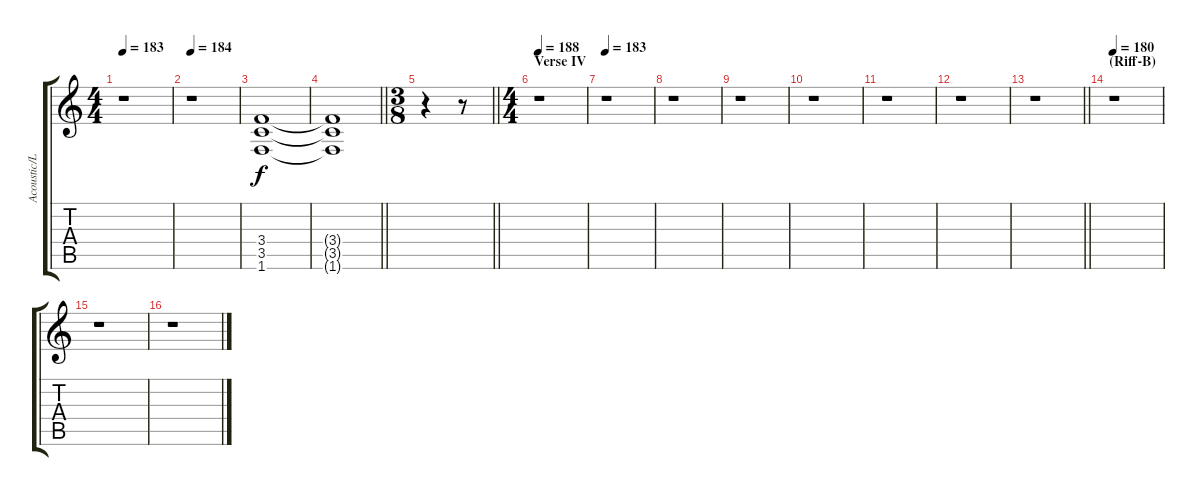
\track ("Acoustic/Lead Guitar I" "Acoustic/L") {instrument distortionguitar}
\staff {score tabs}
\tuning (E4 B3 G3 D3 A2 E2) {hide}
\ts (4 4)
\tempo 183
\clef g2
\ks c
r.1{dy f} |
\tempo 184
r.1{volume 0} |
(3.4 3.5 1.6).1{volume 12} |
\barLineRight lightlight
(3.4{t} 3.5{t} 1.6{t}).1 |
\ts (3 8)
\barLineRight lightlight
r.4 r.8 |
\ts (4 4)
\section ("" "Verse IV")
\tempo 188
r.1 |
\tempo 183
r.1 |
r.1 |
r.1 |
r.1 |
r.1 |
r.1 |
\barLineRight lightlight
r.1 |
\section ("" "(Riff-B)")
\tempo 180
r.1 |
r.1 |
r.1
